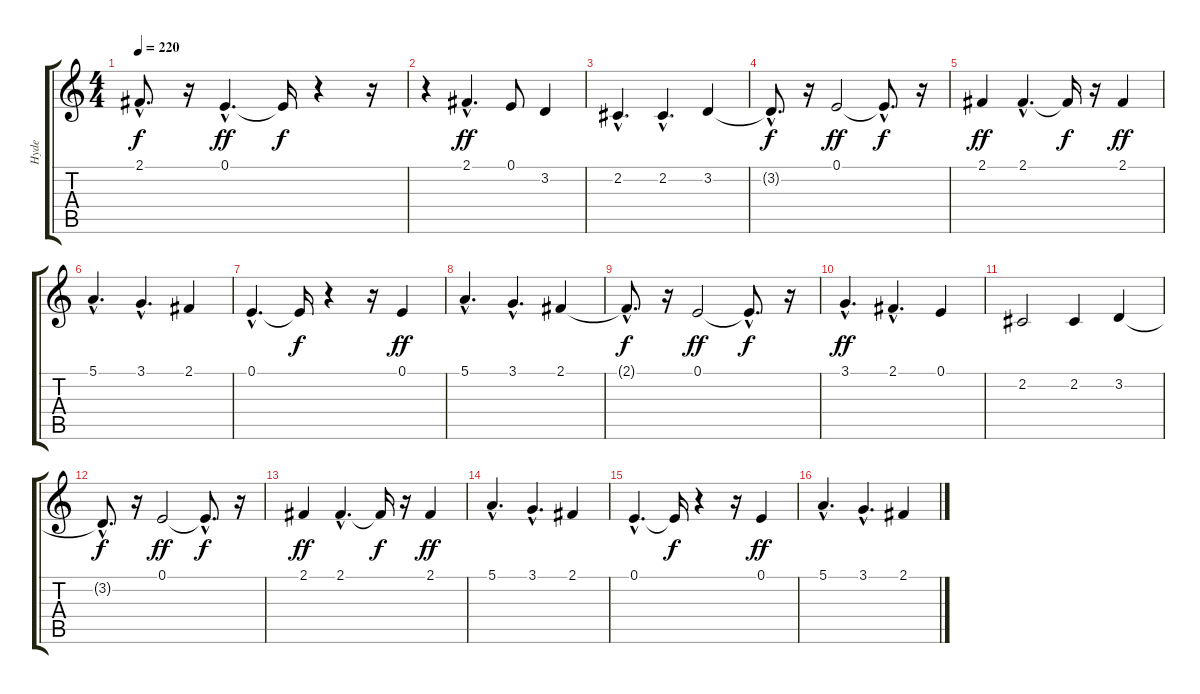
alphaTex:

\track ("Hyde" "Hyde") {instrument flute}
\staff {score tabs}
\tuning (E4 B3 G3 D3 A2 E2) {hide}
\ts (4 4)
\tempo 220
\clef g2
\ks c
2.1{hac t}.8{d dy f} r.16 0.1{hac}.4{d dy ff} 0.1{t}.16{dy f} r.4 r.16 |
r.4 2.1{hac}.4{d dy ff} 0.1.8 3.2.4 |
2.2{hac}.4{d} 2.2{hac}.4{d} 3.2.4 |
3.2{hac t}.8{d dy f} r.16 0.1.2{dy ff} 0.1{hac t}.8{d dy f} r.16 |
2.1.4{dy ff} 2.1{hac}.4{d} 2.1{t}.16{dy f} r.16 2.1.4{dy ff} |
5.1{hac}.4{d} 3.1{hac}.4{d} 2.1.4 |
0.1{hac}.4{d} 0.1{t}.16{dy f} r.4 r.16 0.1.4{dy ff} |
5.1{hac}.4{d} 3.1{hac}.4{d} 2.1.4 |
2.1{hac t}.8{d dy f} r.16 0.1.2{dy ff} 0.1{hac t}.8{d dy f} r.16 |
3.1{hac}.4{d dy ff} 2.1{hac}.4{d} 0.1.4 |
2.2.2 2.2.4 3.2.4 |
3.2{hac t}.8{d dy f} r.16 0.1.2{dy ff} 0.1{hac t}.8{d dy f} r.16 |
2.1.4{dy ff} 2.1{hac}.4{d} 2.1{t}.16{dy f} r.16 2.1.4{dy ff} |
5.1{hac}.4{d} 3.1{hac}.4{d} 2.1.4 |
0.1{hac}.4{d} 0.1{t}.16{dy f} r.4 r.16 0.1.4{dy ff} |
5.1{hac}.4{d} 3.1{hac}.4{d} 2.1.4
